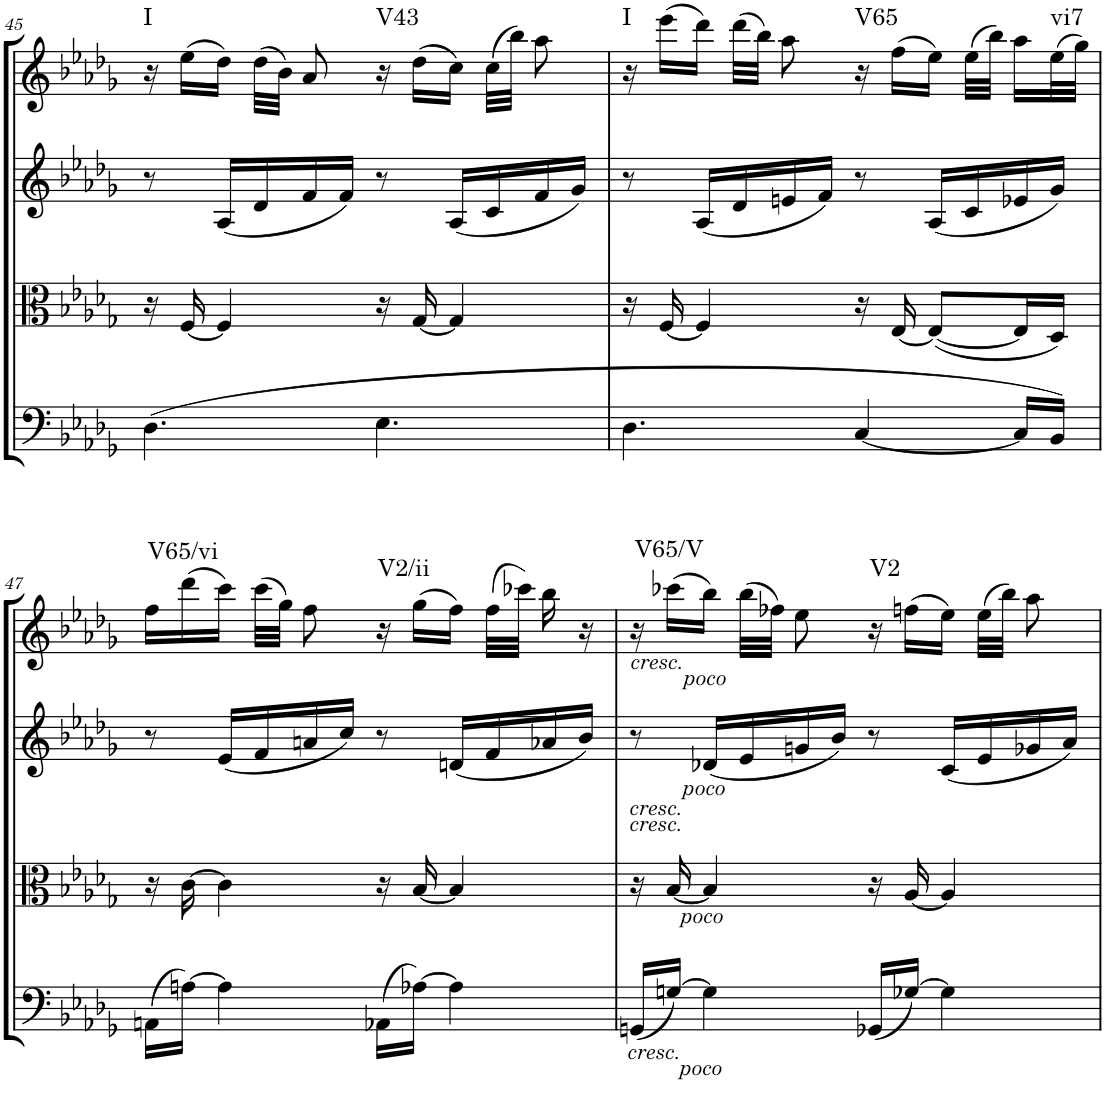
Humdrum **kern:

**kern	**kern	**kern	**kern	**harte
*part4	*part3	*part2	*part1	*part1
*staff4	*staff3	*staff2	*staff1	*
*I"Cello	*I"Viola	*I"2nd Violin	*I"1st Violin	*
*	*I'Vla	*I'Vln	*I'Vln	*
!!LO:PB:g=z
*clefC4	*clefC3	*clefG2	*clefG2	*
*k[b-e-a-d-g-]	*k[b-e-a-d-g-]	*k[b-e-a-d-g-]	*k[b-e-a-d-g-]	*
*D-:	*D-:	*D-:	*D-:	*
*M6/8	*M6/8	*M6/8	*M6/8	*
=45	=45	=45	=45	=45
!	!	!	!	!LO:H:kt=I
(4.D-\	16r	8r	16r	N
.	[16F/	.	(16ee-\LL	.
.	4F/]	(16A-/LL	16dd-\JJ)	.
.	.	16d-/	(32dd-\LLL	.
.	.	.	32b-\JJJ)	.
.	.	16f/	8a-/	.
.	.	16f/JJ)	.	.
!	!	!	!	!LO:H:kt=V43
4.E-\	16r	8r	16r	N
.	[16G-/	.	(16dd-\LL	.
.	4G-/]	(16A-/LL	16cc\JJ)	.
.	.	16c/	(32cc\LLL	.
.	.	.	32bb-\JJJ)	.
.	.	16f/	8aa-\	.
.	.	16g-/JJ)	.	.
=46	=46	=46	=46	=46
!	!	!	!	!LO:H:kt=I
4.D-\	16r	8r	16r	N
.	[16F/	.	(16eee-\LL	.
.	4F/]	(16A-/LL	16ddd-\JJ)	.
.	.	16d-/	(32ddd-\LLL	.
.	.	.	32bb-\JJJ)	.
.	.	16en/	8aa-\	.
.	.	16f/JJ)	.	.
!	!	!	!	!LO:H:kt=V65
[4C/	16r	8r	16r	N
.	[16E-/	.	(16ff\LL	.
.	(8E-/L_	(16A-/LL	16ee-\JJ)	.
.	.	16c/	(32ee-\LLL	.
.	.	.	32bb-\JJJ)	.
16C/LL]	16E-/L]	16e-X/	16aa-\LL	.
!	!	!	!	!LO:H:kt=vi7
16BB-/JJ)	16D-/JJ)	16g-/JJ)	(32ee-\L	N
.	.	.	32gg-\JJJ)	.
!!LO:LB:g=z
=47	=47	=47	=47	=47
!	!	!	!	!LO:H:kt=V65/vi
(16AAn\LL	16r	8r	16ff\LL	N
[16An\JJ)	[16c\	.	(16ddd-\	.
4A\]	4c\]	(16e-/LL	16ccc\JJ)	.
.	.	16f/	(32ccc\LLL	.
.	.	.	32gg-\JJJ)	.
.	.	16an/	8ff\	.
.	.	16cc/JJ)	.	.
!	!	!	!	!LO:H:kt=V2/ii
(16AA-X\LL	16r	8r	16r	N
[16A-X\JJ)	[16B-/	.	(16gg-\LL	.
4A-\]	4B-/]	(16dn/LL	16ff\JJ)	.
.	.	16f/	(32ff\LLL	.
.	.	.	32ccc-X\JJJ)	.
.	.	16a-X/	16bb-\	.
.	.	16b-/JJ)	16r	.
=48	=48	=48	=48	=48
!	!	!	!LO:TX:b:i:t=cresc.	!
!	!	!	!LO:TX:b:i:t=poco	!
!	!LO:TX:a:i:t=cresc.	!	!	!
!	!LO:TX:a:i:t=cresc.	!	!	!
!	!LO:TX:a:i:t=poco	!	!	!
!	!LO:TX:b:i:t=poco	!	!	!
!LO:TX:b:i:t=cresc.	!	!	!	!
!LO:TX:b:i:t=poco	!	!	!	!LO:H:kt=V65/V
(16GGn/LL	16r	8r	16r	N
[16Gn/JJ)	[16B-/	.	(16ccc-X\LL	.
4G\]	4B-/]	(16d-X/LL	16bb-\JJ)	.
.	.	16e-/	(32bb-\LLL	.
.	.	.	32ff-X\JJJ)	.
.	.	16gn/	8ee-\	.
.	.	16b-/JJ)	.	.
!	!	!	!	!LO:H:kt=V2
(16GG-X/LL	16r	8r	16r	N
[16G-X/JJ)	[16A-/	.	(16ffn\LL	.
4G-\]	4A-/]	(16c/LL	16ee-\JJ)	.
.	.	16e-/	(32ee-\LLL	.
.	.	.	32bb-\JJJ)	.
.	.	16g-X/	8aa-\	.
.	.	16a-/JJ)	.	.
=	=	=	=	=
*-	*-	*-	*-	*-
